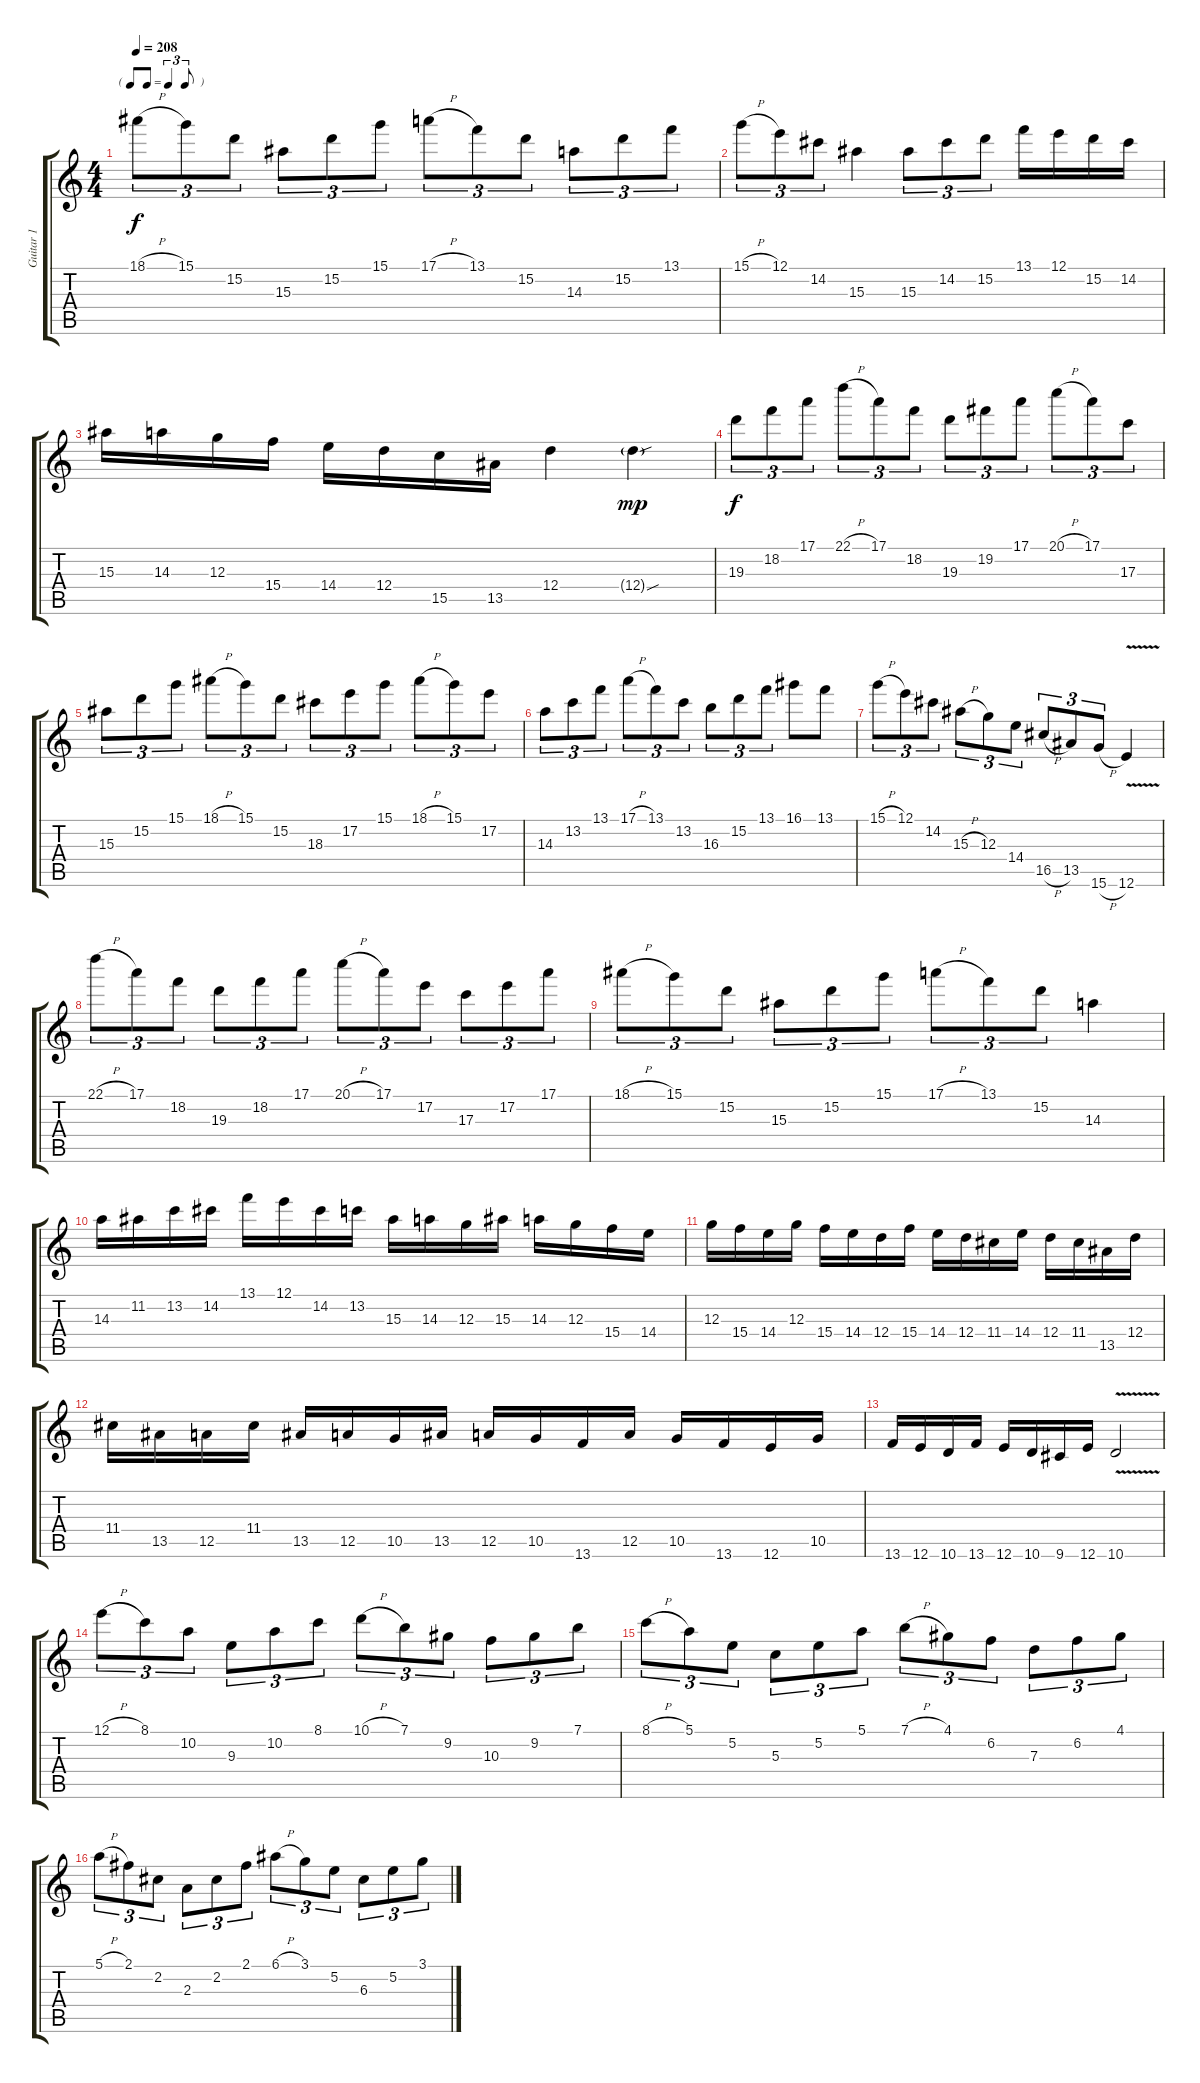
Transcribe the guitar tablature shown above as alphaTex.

\track ("Guitar 1" "Guitar 1") {instrument distortionguitar}
\staff {score tabs}
\tuning (E4 B3 G3 D3 A2 E2) {hide}
\ts (4 4)
\tf triplet8th
\tempo 208
\clef g2
\ks c
18.1{h}.8{tu (3 2) dy f} 15.1.8{tu (3 2)} 15.2.8{tu (3 2)} 15.3.8{tu (3 2)} 15.2.8{tu (3 2)} 15.1.8{tu (3 2)} 17.1{h}.8{tu (3 2)} 13.1.8{tu (3 2)} 15.2.8{tu (3 2)} 14.3.8{tu (3 2)} 15.2.8{tu (3 2)} 13.1.8{tu (3 2)} |
15.1{h}.8{tu (3 2)} 12.1.8{tu (3 2)} 14.2.8{tu (3 2)} 15.3.4 15.3.8{tu (3 2)} 14.2.8{tu (3 2)} 15.2.8{tu (3 2)} 13.1.16 12.1.16 15.2.16 14.2.16 |
15.3.16 14.3.16 12.3.16 15.4.16 14.4.16 12.4.16 15.5.16 13.5.16 12.4.4 12.4{sou g}.4{dy mp} |
19.3.8{tu (3 2) dy f} 18.2.8{tu (3 2)} 17.1.8{tu (3 2)} 22.1{h}.8{tu (3 2)} 17.1.8{tu (3 2)} 18.2.8{tu (3 2)} 19.3.8{tu (3 2)} 19.2.8{tu (3 2)} 17.1.8{tu (3 2)} 20.1{h}.8{tu (3 2)} 17.1.8{tu (3 2)} 17.3.8{tu (3 2)} |
15.3.8{tu (3 2)} 15.2.8{tu (3 2)} 15.1.8{tu (3 2)} 18.1{h}.8{tu (3 2)} 15.1.8{tu (3 2)} 15.2.8{tu (3 2)} 18.3.8{tu (3 2)} 17.2.8{tu (3 2)} 15.1.8{tu (3 2)} 18.1{h}.8{tu (3 2)} 15.1.8{tu (3 2)} 17.2.8{tu (3 2)} |
14.3.8{tu (3 2)} 13.2.8{tu (3 2)} 13.1.8{tu (3 2)} 17.1{h}.8{tu (3 2)} 13.1.8{tu (3 2)} 13.2.8{tu (3 2)} 16.3.8{tu (3 2)} 15.2.8{tu (3 2)} 13.1.8{tu (3 2)} 16.1.8 13.1.8 |
15.1{h}.8{tu (3 2)} 12.1.8{tu (3 2)} 14.2.8{tu (3 2)} 15.3{h}.8{tu (3 2)} 12.3.8{tu (3 2)} 14.4.8{tu (3 2)} 16.5{h}.8{tu (3 2)} 13.5.8{tu (3 2)} 15.6{h}.8{tu (3 2)} 12.6{v}.4 |
22.1{h}.8{tu (3 2)} 17.1.8{tu (3 2)} 18.2.8{tu (3 2)} 19.3.8{tu (3 2)} 18.2.8{tu (3 2)} 17.1.8{tu (3 2)} 20.1{h}.8{tu (3 2)} 17.1.8{tu (3 2)} 17.2.8{tu (3 2)} 17.3.8{tu (3 2)} 17.2.8{tu (3 2)} 17.1.8{tu (3 2)} |
18.1{h}.8{tu (3 2)} 15.1.8{tu (3 2)} 15.2.8{tu (3 2)} 15.3.8{tu (3 2)} 15.2.8{tu (3 2)} 15.1.8{tu (3 2)} 17.1{h}.8{tu (3 2)} 13.1.8{tu (3 2)} 15.2.8{tu (3 2)} 14.3.4 |
14.3.16 11.2.16 13.2.16 14.2.16 13.1.16 12.1.16 14.2.16 13.2.16 15.3.16 14.3.16 12.3.16 15.3.16 14.3.16 12.3.16 15.4.16 14.4.16 |
12.3.16 15.4.16 14.4.16 12.3.16 15.4.16 14.4.16 12.4.16 15.4.16 14.4.16 12.4.16 11.4.16 14.4.16 12.4.16 11.4.16 13.5.16 12.4.16 |
11.4.16 13.5.16 12.5.16 11.4.16 13.5.16 12.5.16 10.5.16 13.5.16 12.5.16 10.5.16 13.6.16 12.5.16 10.5.16 13.6.16 12.6.16 10.5.16 |
13.6.16 12.6.16 10.6.16 13.6.16 12.6.16 10.6.16 9.6.16 12.6.16 10.6{v}.2 |
12.1{h}.8{tu (3 2)} 8.1.8{tu (3 2)} 10.2.8{tu (3 2)} 9.3.8{tu (3 2)} 10.2.8{tu (3 2)} 8.1.8{tu (3 2)} 10.1{h}.8{tu (3 2)} 7.1.8{tu (3 2)} 9.2.8{tu (3 2)} 10.3.8{tu (3 2)} 9.2.8{tu (3 2)} 7.1.8{tu (3 2)} |
8.1{h}.8{tu (3 2)} 5.1.8{tu (3 2)} 5.2.8{tu (3 2)} 5.3.8{tu (3 2)} 5.2.8{tu (3 2)} 5.1.8{tu (3 2)} 7.1{h}.8{tu (3 2)} 4.1.8{tu (3 2)} 6.2.8{tu (3 2)} 7.3.8{tu (3 2)} 6.2.8{tu (3 2)} 4.1.8{tu (3 2)} |
5.1{h}.8{tu (3 2)} 2.1.8{tu (3 2)} 2.2.8{tu (3 2)} 2.3.8{tu (3 2)} 2.2.8{tu (3 2)} 2.1.8{tu (3 2)} 6.1{h}.8{tu (3 2)} 3.1.8{tu (3 2)} 5.2.8{tu (3 2)} 6.3.8{tu (3 2)} 5.2.8{tu (3 2)} 3.1.8{tu (3 2)}
